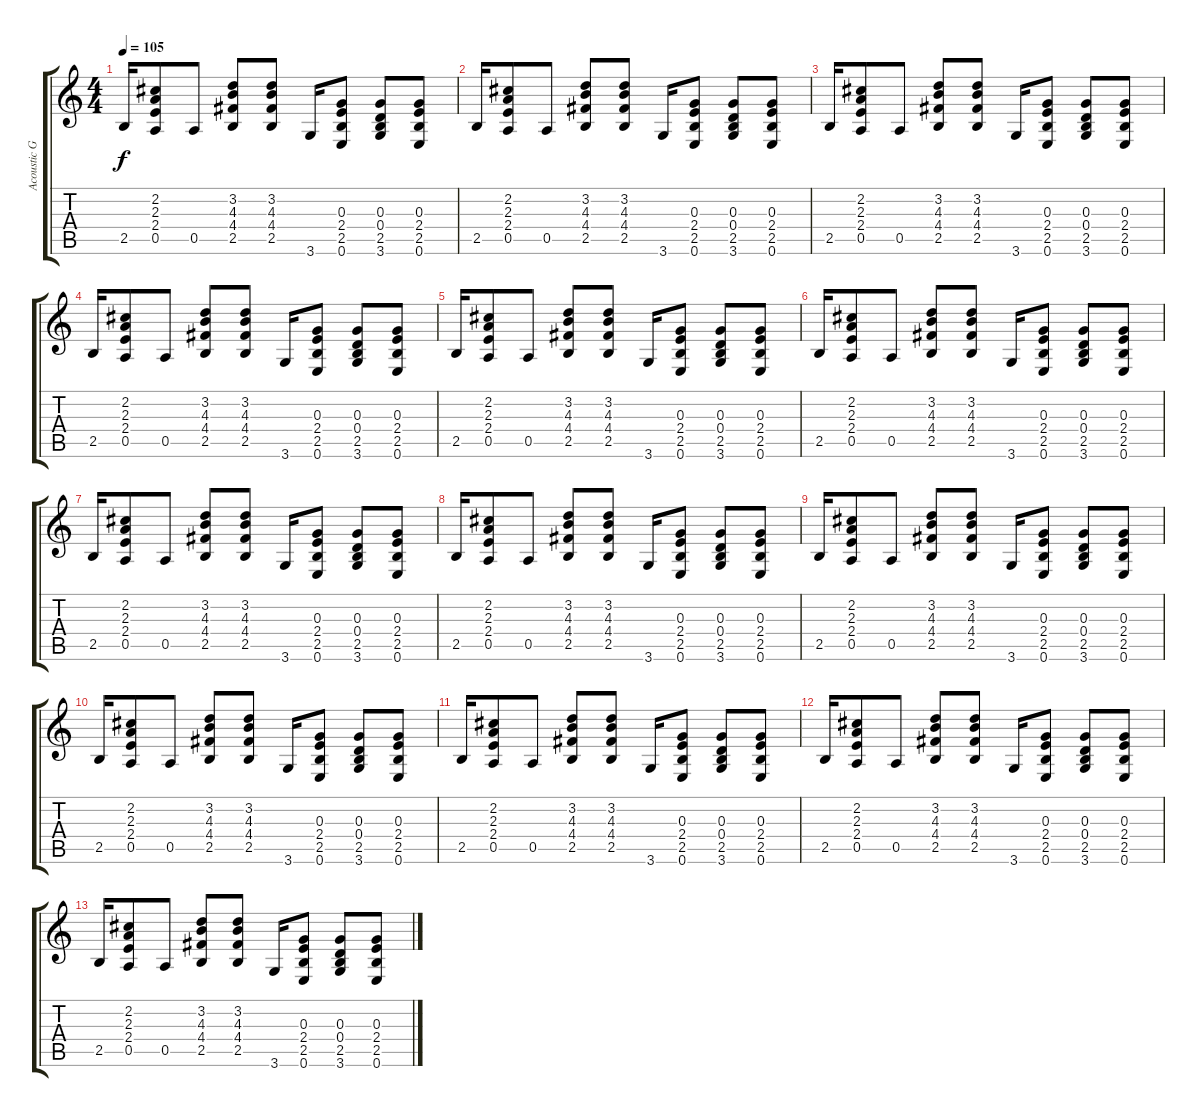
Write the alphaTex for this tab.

\track ("Acoustic Guitar" "Acoustic G") {instrument acousticguitarsteel}
\staff {score tabs}
\tuning (E4 B3 G3 D3 A2 E2) {hide}
\ts (4 4)
\tempo 105
\clef g2
\ks c
2.5.16{dy f} (2.2 2.3 2.4 0.5).8 0.5.8 (3.2 4.3 4.4 2.5).8 (3.2 4.3 4.4 2.5).8 3.6.16 (0.3 2.4 2.5 0.6).8 (0.3 0.4 2.5 3.6).8 (0.3 2.4 2.5 0.6).8 |
2.5.16 (2.2 2.3 2.4 0.5).8 0.5.8 (3.2 4.3 4.4 2.5).8 (3.2 4.3 4.4 2.5).8 3.6.16 (0.3 2.4 2.5 0.6).8 (0.3 0.4 2.5 3.6).8 (0.3 2.4 2.5 0.6).8 |
2.5.16 (2.2 2.3 2.4 0.5).8 0.5.8 (3.2 4.3 4.4 2.5).8 (3.2 4.3 4.4 2.5).8 3.6.16 (0.3 2.4 2.5 0.6).8 (0.3 0.4 2.5 3.6).8 (0.3 2.4 2.5 0.6).8 |
2.5.16 (2.2 2.3 2.4 0.5).8 0.5.8 (3.2 4.3 4.4 2.5).8 (3.2 4.3 4.4 2.5).8 3.6.16 (0.3 2.4 2.5 0.6).8 (0.3 0.4 2.5 3.6).8 (0.3 2.4 2.5 0.6).8 |
2.5.16 (2.2 2.3 2.4 0.5).8 0.5.8 (3.2 4.3 4.4 2.5).8 (3.2 4.3 4.4 2.5).8 3.6.16 (0.3 2.4 2.5 0.6).8 (0.3 0.4 2.5 3.6).8 (0.3 2.4 2.5 0.6).8 |
2.5.16{volume 0} (2.2 2.3 2.4 0.5).8 0.5.8 (3.2 4.3 4.4 2.5).8 (3.2 4.3 4.4 2.5).8 3.6.16 (0.3 2.4 2.5 0.6).8 (0.3 0.4 2.5 3.6).8 (0.3 2.4 2.5 0.6).8 |
2.5.16 (2.2 2.3 2.4 0.5).8 0.5.8 (3.2 4.3 4.4 2.5).8 (3.2 4.3 4.4 2.5).8 3.6.16 (0.3 2.4 2.5 0.6).8 (0.3 0.4 2.5 3.6).8 (0.3 2.4 2.5 0.6).8 |
2.5.16 (2.2 2.3 2.4 0.5).8 0.5.8 (3.2 4.3 4.4 2.5).8 (3.2 4.3 4.4 2.5).8 3.6.16 (0.3 2.4 2.5 0.6).8 (0.3 0.4 2.5 3.6).8 (0.3 2.4 2.5 0.6).8 |
2.5.16 (2.2 2.3 2.4 0.5).8 0.5.8 (3.2 4.3 4.4 2.5).8 (3.2 4.3 4.4 2.5).8 3.6.16 (0.3 2.4 2.5 0.6).8 (0.3 0.4 2.5 3.6).8 (0.3 2.4 2.5 0.6).8 |
2.5.16 (2.2 2.3 2.4 0.5).8 0.5.8 (3.2 4.3 4.4 2.5).8 (3.2 4.3 4.4 2.5).8 3.6.16 (0.3 2.4 2.5 0.6).8 (0.3 0.4 2.5 3.6).8 (0.3 2.4 2.5 0.6).8 |
2.5.16 (2.2 2.3 2.4 0.5).8 0.5.8 (3.2 4.3 4.4 2.5).8 (3.2 4.3 4.4 2.5).8 3.6.16 (0.3 2.4 2.5 0.6).8 (0.3 0.4 2.5 3.6).8 (0.3 2.4 2.5 0.6).8 |
2.5.16 (2.2 2.3 2.4 0.5).8 0.5.8 (3.2 4.3 4.4 2.5).8 (3.2 4.3 4.4 2.5).8 3.6.16 (0.3 2.4 2.5 0.6).8 (0.3 0.4 2.5 3.6).8 (0.3 2.4 2.5 0.6).8 |
2.5.16 (2.2 2.3 2.4 0.5).8 0.5.8 (3.2 4.3 4.4 2.5).8 (3.2 4.3 4.4 2.5).8 3.6.16 (0.3 2.4 2.5 0.6).8 (0.3 0.4 2.5 3.6).8 (0.3 2.4 2.5 0.6).8
